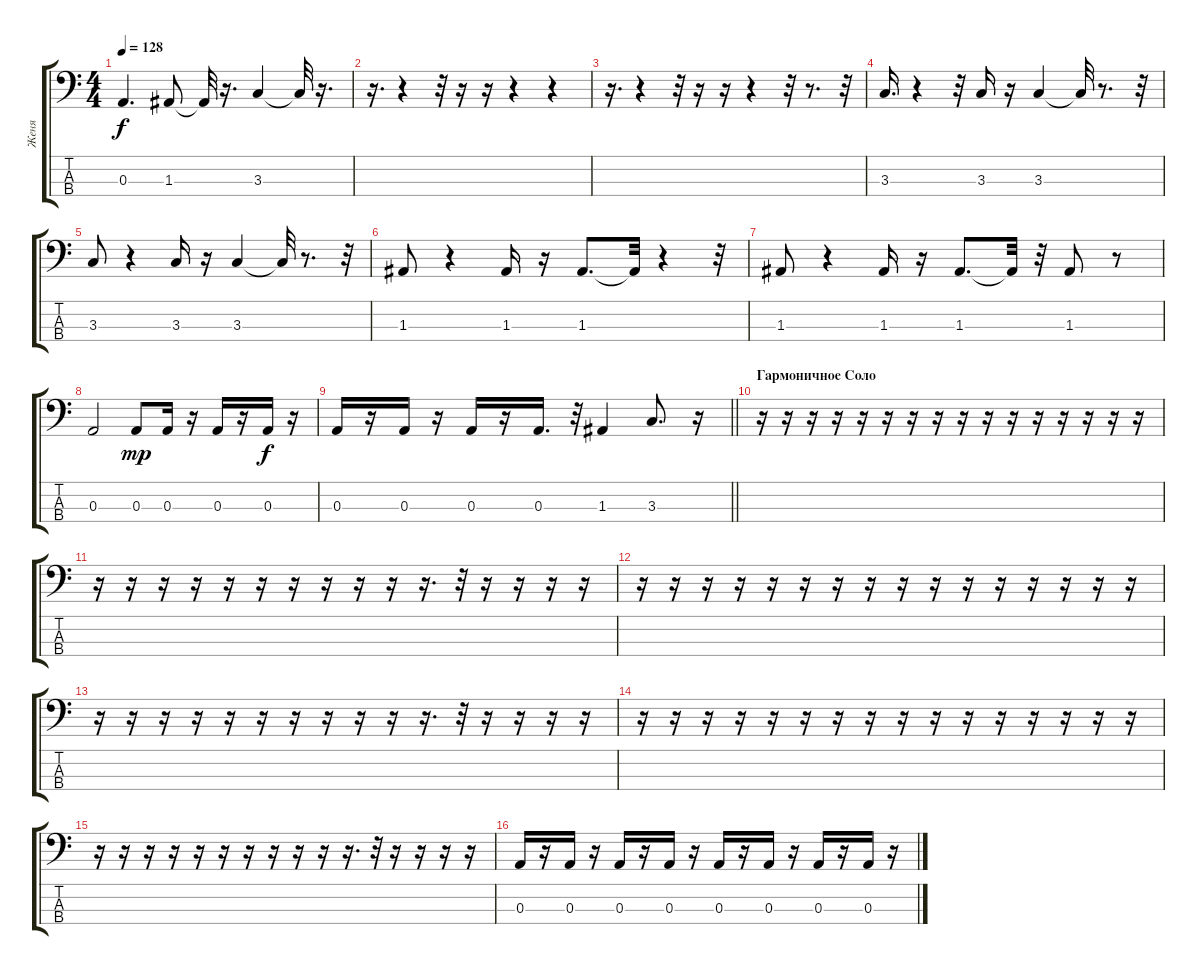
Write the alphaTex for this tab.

\track ("Женя" "Женя") {instrument electricbassfinger}
\staff {score tabs}
\tuning (G2 D2 A1 E1) {hide}
\ts (4 4)
\tempo 128
\clef f4
\ks c
0.3{t}.4{d dy f} 1.3.8 1.3{t}.32 r.16{d} 3.3.4 3.3{t}.32 r.16{d} |
r.16{d} r.4 r.32 r.16 r.16 r.4 r.4 |
r.16{d} r.4 r.32 r.16 r.16 r.4 r.32 r.8{d} r.32 |
3.3.16{d} r.4 r.32 3.3.16 r.16 3.3.4 3.3{t}.32 r.8{d} r.32 |
3.3.8 r.4 3.3.16 r.16 3.3.4 3.3{t}.32 r.8{d} r.32 |
1.3.8 r.4 1.3.16 r.16 1.3.8{d} 1.3{t}.32 r.4 r.32 |
1.3.8 r.4 1.3.16 r.16 1.3.8{d} 1.3{t}.32 r.32 1.3.8 r.8 |
0.3.2 0.3.8{dy mp} 0.3.16 r.16 0.3.16 r.16 0.3.16{dy f} r.16 |
\barLineRight lightlight
0.3.16 r.16 0.3.16 r.16 0.3.16 r.16 0.3.16{d} r.32 1.3.4 3.3.8{d} r.16 |
\section ("" "Гармоничное Соло")
r.16 r.16 r.16 r.16 r.16 r.16 r.16 r.16 r.16 r.16 r.16 r.16 r.16 r.16 r.16 r.16 |
r.16 r.16 r.16 r.16 r.16 r.16 r.16 r.16 r.16 r.16 r.16{d} r.32 r.16 r.16 r.16 r.16 |
r.16 r.16 r.16 r.16 r.16 r.16 r.16 r.16 r.16 r.16 r.16 r.16 r.16 r.16 r.16 r.16 |
r.16 r.16 r.16 r.16 r.16 r.16 r.16 r.16 r.16 r.16 r.16{d} r.32 r.16 r.16 r.16 r.16 |
r.16 r.16 r.16 r.16 r.16 r.16 r.16 r.16 r.16 r.16 r.16 r.16 r.16 r.16 r.16 r.16 |
r.16 r.16 r.16 r.16 r.16 r.16 r.16 r.16 r.16 r.16 r.16{d} r.32 r.16 r.16 r.16 r.16 |
0.3.16 r.16 0.3.16 r.16 0.3.16 r.16 0.3.16 r.16 0.3.16 r.16 0.3.16 r.16 0.3.16 r.16 0.3.16 r.16
